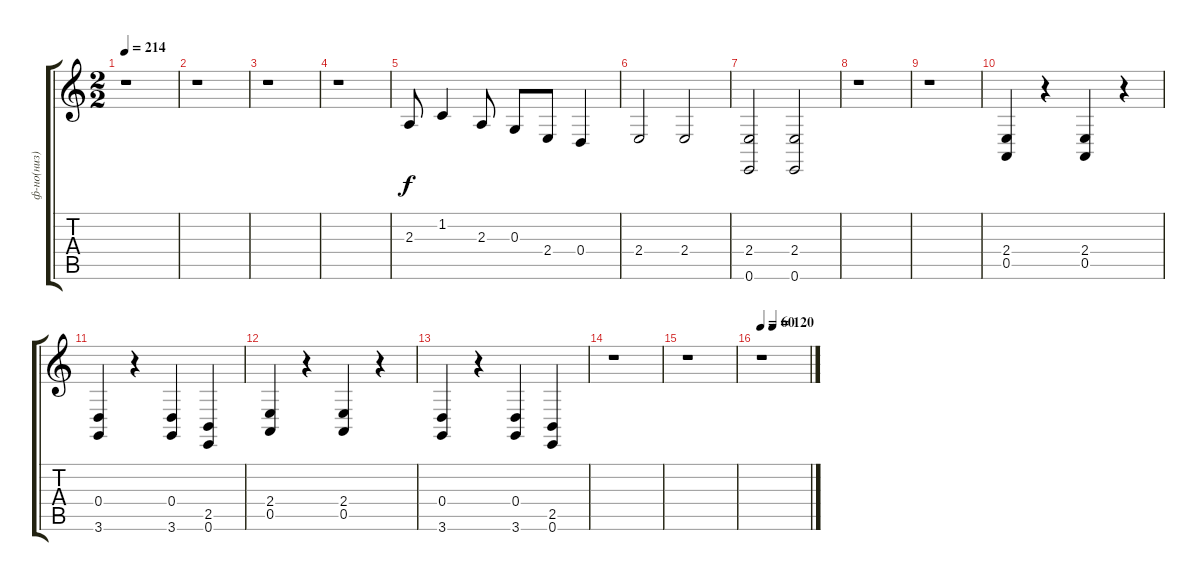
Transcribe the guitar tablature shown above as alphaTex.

\track ("ф-но(низ)" "ф-но(низ)") {instrument acousticgrandpiano}
\staff {score tabs}
\tuning (E4 B3 G3 D3 A2 E2) {hide}
\ts (2 2)
\tempo 214
\clef g2
\ks c
r.1{dy f} |
r.1 |
r.1 |
r.1 |
2.3.8 1.2.4 2.3.8 0.3.8 2.4.8 0.4.4 |
2.4.2 2.4.2 |
(2.4 0.6).2 (2.4 0.6).2 |
r.1 |
r.1 |
(2.4 0.5).4 r.4 (2.4 0.5).4 r.4 |
(0.4 3.6).4 r.4 (0.4 3.6).4 (2.5 0.6).4 |
(2.4 0.5).4 r.4 (2.4 0.5).4 r.4 |
(0.4 3.6).4 r.4 (0.4 3.6).4 (2.5 0.6).4 |
r.1 |
r.1 |
\tempo 60
\tempo (120 0.25)
r.1
